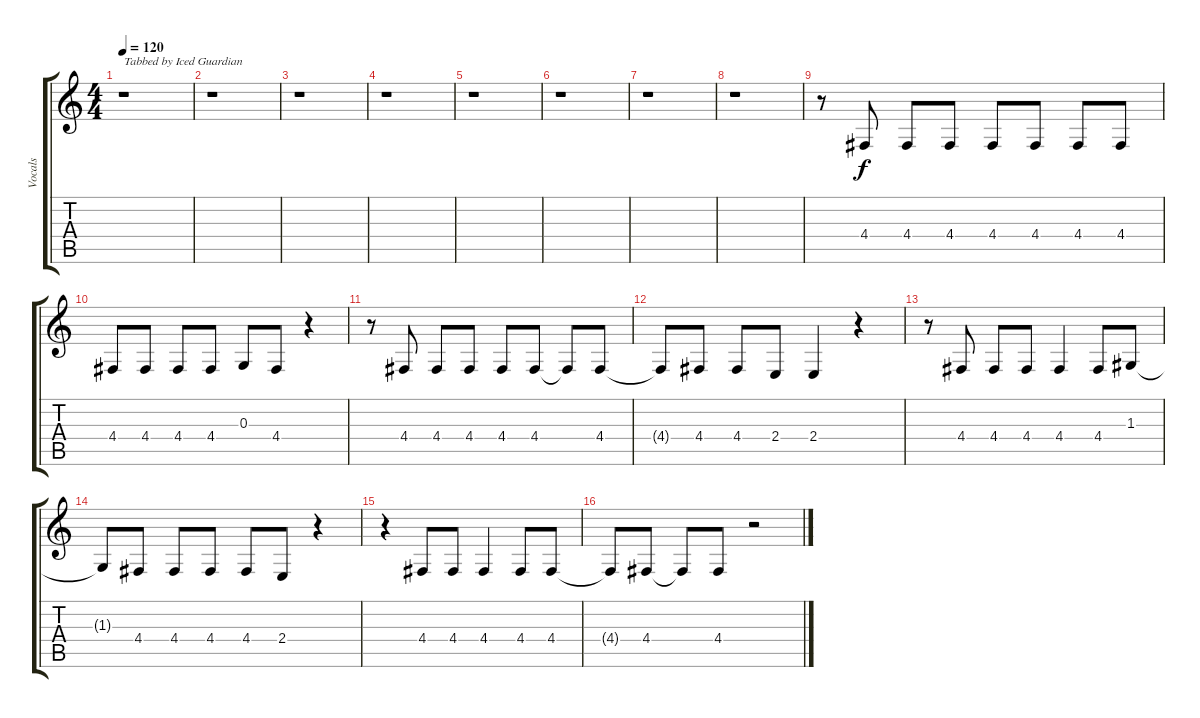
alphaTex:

\track ("Vocals" "Vocals") {instrument altosax}
\staff {score tabs}
\tuning (E4 B3 G3 D3 A2 E2) {hide}
\ts (4 4)
\tempo 120
\clef g2
\ks c
r.1{txt "Tabbed by Iced Guardian" dy f instrument altosax} |
r.1 |
r.1 |
r.1 |
r.1 |
r.1 |
r.1 |
r.1 |
r.8 4.4.8 4.4.8 4.4.8 4.4.8 4.4.8 4.4.8 4.4.8 |
4.4.8 4.4.8 4.4.8 4.4.8 0.3.8 4.4.8 r.4 |
r.8 4.4.8 4.4.8 4.4.8 4.4.8 4.4.8 4.4{t}.8 4.4.8 |
4.4{t}.8 4.4.8 4.4.8 2.4.8 2.4.4 r.4 |
r.8 4.4.8 4.4.8 4.4.8 4.4.4 4.4.8 1.3.8 |
1.3{t}.8 4.4.8 4.4.8 4.4.8 4.4.8 2.4.8 r.4 |
r.4 4.4.8 4.4.8 4.4.4 4.4.8 4.4.8 |
4.4{t}.8 4.4.8 4.4{t}.8 4.4.8 r.2
